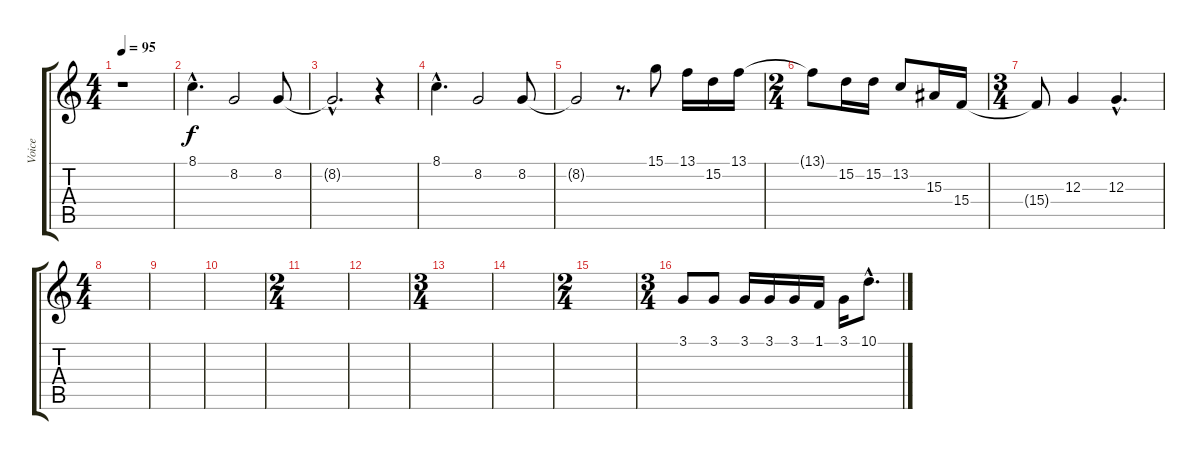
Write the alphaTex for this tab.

\track ("Voice" "Voice") {instrument pad1newage}
\staff {score tabs}
\tuning (E4 B3 G3 D3 A2 E2) {hide}
\ts (4 4)
\tempo 95
\clef g2
\ks c
r.1{dy f} |
8.1{hac}.4{d} 8.2.2 8.2.8 |
8.2{hac t}.2{d} r.4 |
8.1{hac}.4{d} 8.2.2 8.2.8 |
8.2{t}.2 r.8{d} 15.1.8 13.1.16 15.2.16 13.1.16 |
\ts (2 4)
13.1{t}.8 15.2.16 15.2.16 13.2.8 15.3.16 15.4.16 |
\ts (3 4)
15.4{t}.8 12.3.4 12.3{hac}.4{d} |
\ts (4 4)
|
|
|
\ts (2 4)
|
|
\ts (3 4)
|
|
\ts (2 4)
|
\ts (3 4)
3.1.8 3.1.8 3.1.16 3.1.16 3.1.16 1.1.16 3.1.16 10.1{hac}.8{d}
